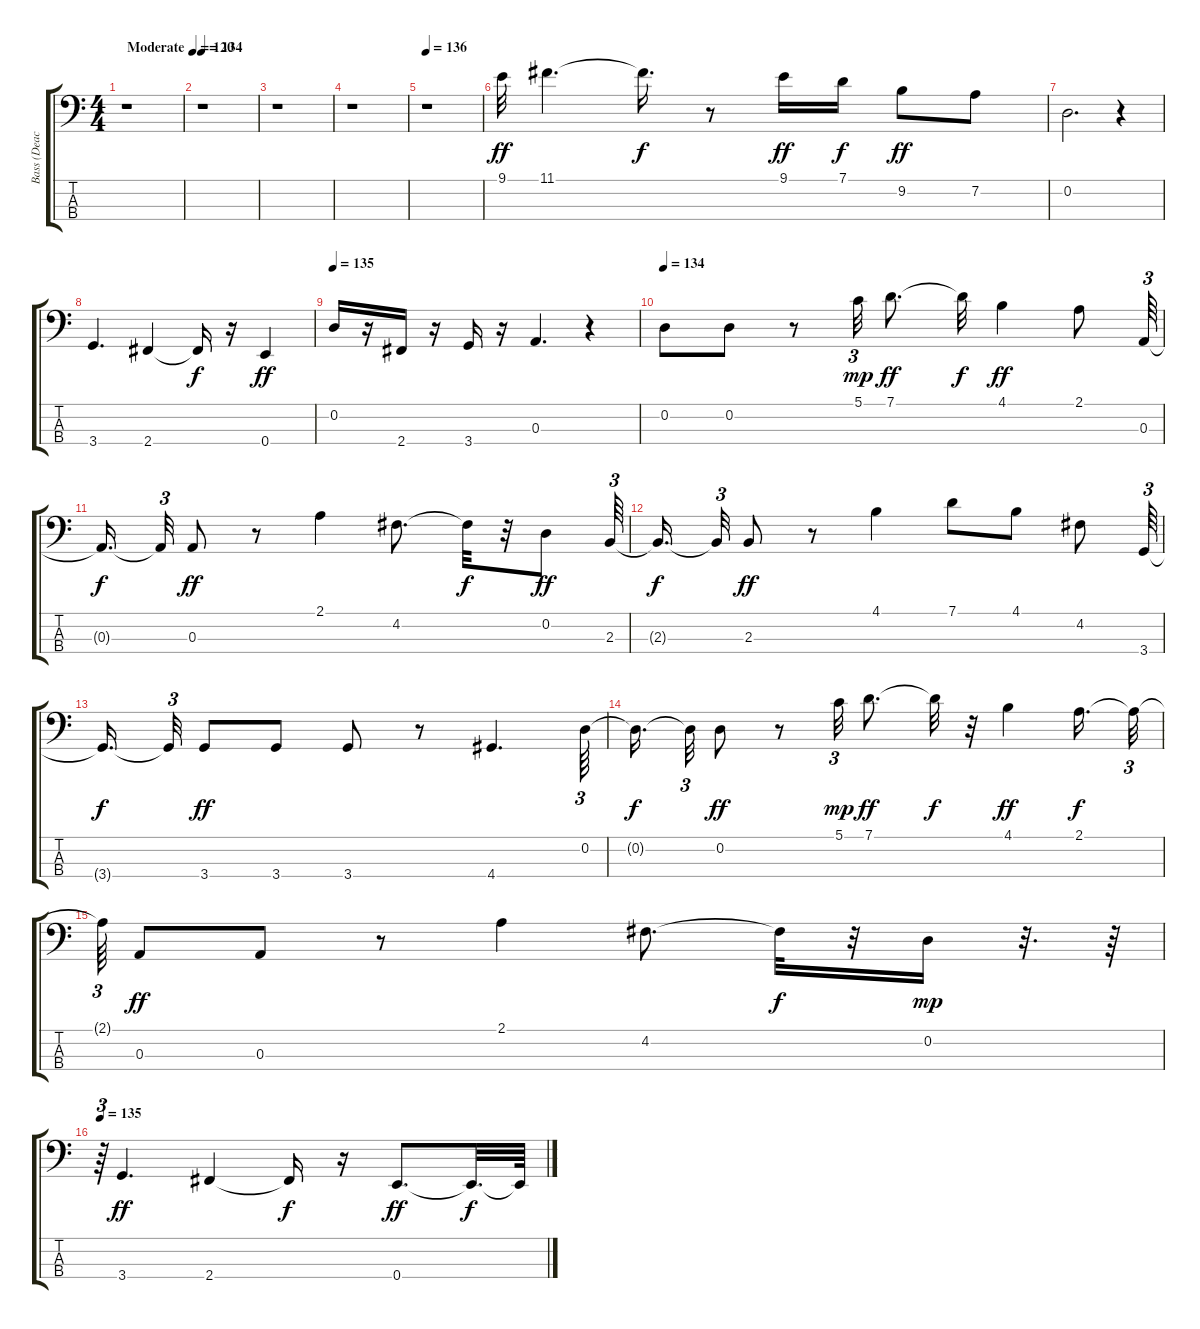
\track ("Bass (Deacon)" "Bass (Deac") {instrument electricbassfinger}
\staff {score tabs}
\tuning (G2 D2 A1 E1) {hide}
\ts (4 4)
\tempo (120 "Moderate")
\clef f4
\ks c
r.1{dy ff instrument electricbassfinger} |
\tempo 134
r.1 |
r.1 |
r.1 |
\tempo 136
r.1 |
9.1.32 11.1.4{d} 11.1{t}.16{d dy f} r.8 9.1.16{dy ff} 7.1.16{dy f} 9.2.8{dy ff} 7.2.8 |
0.2.2{d} r.4 |
3.4.4{d} 2.4.4 2.4{t}.16{dy f} r.16 0.4.4{dy ff} |
\tempo 135
0.2.16 r.16 2.4.16 r.16 3.4.16 r.16 0.3.4{d} r.4 |
\tempo 134
0.2.8 0.2.8 r.8 5.1.32{tu (3 2) dy mp} 7.1.8{d dy ff} 7.1{t}.32{dy f} 4.1.4{dy ff} 2.1.8 0.3.64{tu (3 2)} |
0.3{t}.16{d dy f beam splitsecondary} 0.3{t}.32{tu (3 2)} 0.3.8{dy ff} r.8 2.1.4 4.2.8{d} 4.2{t}.32{dy f} r.32 0.2.8{dy ff} 2.3.64{tu (3 2)} |
2.3{t}.16{d dy f beam splitsecondary} 2.3{t}.32{tu (3 2)} 2.3.8{dy ff} r.8 4.1.4 7.1.8 4.1.8 4.2.8 3.4.64{tu (3 2)} |
3.4{t}.16{d dy f beam splitsecondary} 3.4{t}.32{tu (3 2)} 3.4.8{dy ff} 3.4.8 3.4.8 r.8 4.4.4{d} 0.2.64{tu (3 2)} |
0.2{t}.16{d dy f beam splitsecondary} 0.2{t}.32{tu (3 2)} 0.2.8{dy ff} r.8 5.1.32{tu (3 2) dy mp} 7.1.8{d dy ff} 7.1{t}.32{dy f} r.32 4.1.4{dy ff} 2.1.16{d dy f} 2.1{t}.32{tu (3 2)} |
2.1{t}.64{tu (3 2)} 0.3.8{dy ff} 0.3.8 r.8 2.1.4 4.2.8{d} 4.2{t}.32{dy f} r.32 0.2.16{dy mp} r.32{d} r.64 |
\tempo 135
r.64{tu (3 2)} 3.4.4{d dy ff} 2.4.4 2.4{t}.16{dy f} r.16 0.4.8{d dy ff} 0.4{t}.32{d dy f} 0.4{t}.64
